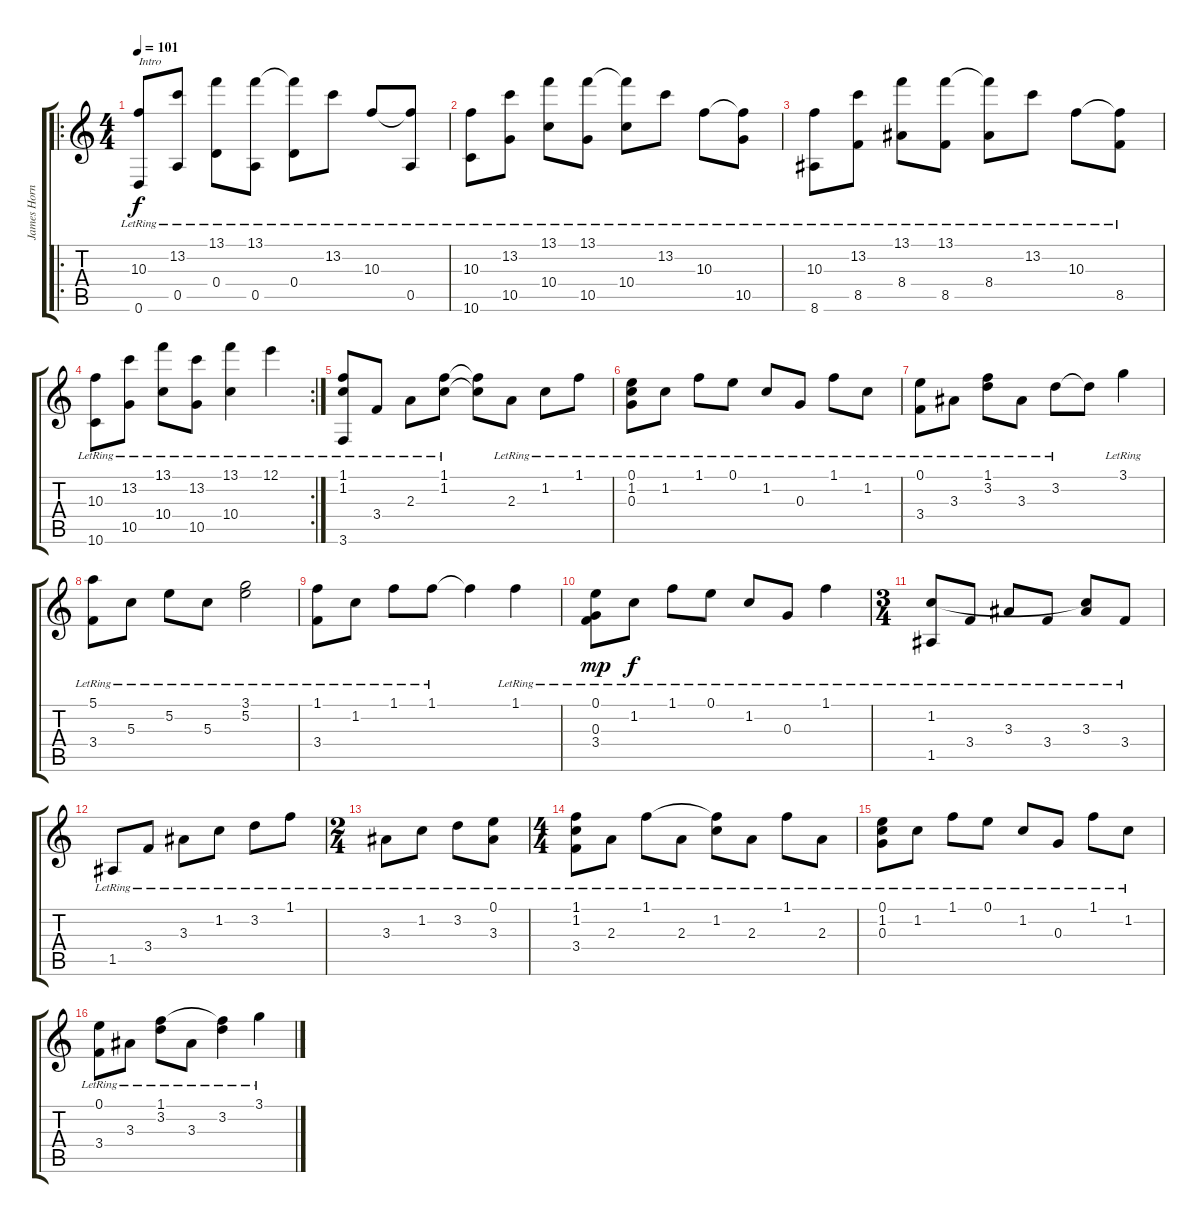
\track ("James Horner" "James Horn") {instrument acousticguitarnylon}
\staff {score tabs}
\tuning (E4 B3 G3 D3 A2 D2) {hide}
\ro
\ts (4 4)
\tempo 101
\clef g2
\ks c
(10.3{lr} 0.6{lr}).8{txt "Intro" dy f instrument acousticguitarnylon} (13.2{lr} 0.5{lr}).8 (13.1{lr} 0.4{lr}).8 (13.1{lr} 0.5{lr}).8 (13.1{t} 0.4{lr}).8 13.2{lr}.8 10.3{lr}.8 (10.3{t} 0.5{lr}).8 |
(10.3{lr} 10.6{lr}).8 (13.2{lr} 10.5{lr}).8 (13.1{lr} 10.4{lr}).8 (13.1{lr} 10.5{lr}).8 (13.1{t} 10.4{lr}).8 13.2{lr}.8 10.3{lr}.8 (10.3{t} 10.5{lr}).8 |
(10.3{lr} 8.6{lr}).8 (13.2{lr} 8.5{lr}).8 (13.1{lr} 8.4{lr}).8 (13.1{lr} 8.5{lr}).8 (13.1{t} 8.4{lr}).8 13.2{lr}.8 10.3{lr}.8 (10.3{t} 8.5{lr}).8 |
\rc 2
(10.3{lr} 10.6{lr}).8 (13.2{lr} 10.5{lr}).8 (13.1{lr} 10.4{lr}).8 (13.2{lr} 10.5{lr}).8 (13.1{lr} 10.4{lr}).4 12.1{lr}.4 |
(1.1{lr} 1.2{lr} 3.6{lr}).8 3.4{lr}.8 2.3{lr}.8 (1.1{lr} 1.2{lr}).8 (1.1{t} 1.2{t}).8 2.3{lr}.8 1.2{lr}.8 1.1{lr}.8 |
(0.1{lr} 1.2{lr} 0.3{lr}).8 1.2{lr}.8 1.1{lr}.8 0.1{lr}.8 1.2{lr}.8 0.3{lr}.8 1.1{lr}.8 1.2{lr}.8 |
(0.1{lr} 3.4{lr}).8 3.3{lr}.8 (1.1{lr} 3.2{lr}).8 3.3{lr}.8 3.2{lr}.8 3.2{t}.8 3.1{lr}.4 |
(5.1{lr} 3.4{lr}).8 5.3{lr}.8 5.2{lr}.8 5.3{lr}.8 (3.1{lr} 5.2{lr}).2 |
(1.1{lr} 3.4{lr}).8 1.2{lr}.8 1.1{lr}.8 1.1{lr}.8 1.1{t}.4 1.1{lr}.4 |
(0.1{lr} 0.3{lr} 3.4{lr}).8{dy mp} 1.2{lr}.8{dy f} 1.1{lr}.8 0.1{lr}.8 1.2{lr}.8 0.3{lr}.8 1.1{lr}.4 |
\ts (3 4)
(1.2{lr} 1.5{lr}).8 3.4{lr}.8 3.3{lr}.8 3.4{lr}.8 (1.2{t} 3.3{lr}).8 3.4{lr}.8 |
1.5{lr}.8 3.4{lr}.8 3.3{lr}.8 1.2{lr}.8 3.2{lr}.8 1.1{lr}.8 |
\ts (2 4)
3.3{lr}.8 1.2{lr}.8 3.2{lr}.8 (0.1{lr} 3.3{lr}).8 |
\ts (4 4)
(1.1{lr} 1.2{lr} 3.4{lr}).8 2.3{lr}.8 1.1{lr}.8 2.3{lr}.8 (1.1{t} 1.2{lr}).8 2.3{lr}.8 1.1{lr}.8 2.3{lr}.8 |
(0.1{lr} 1.2{lr} 0.3{lr}).8 1.2{lr}.8 1.1{lr}.8 0.1{lr}.8 1.2{lr}.8 0.3{lr}.8 1.1{lr}.8 1.2{lr}.8 |
(0.1{lr} 3.4{lr}).8 3.3{lr}.8 (1.1{lr} 3.2{lr}).8 3.3{lr}.8 (1.1{t} 3.2{lr}).4 3.1{lr}.4
